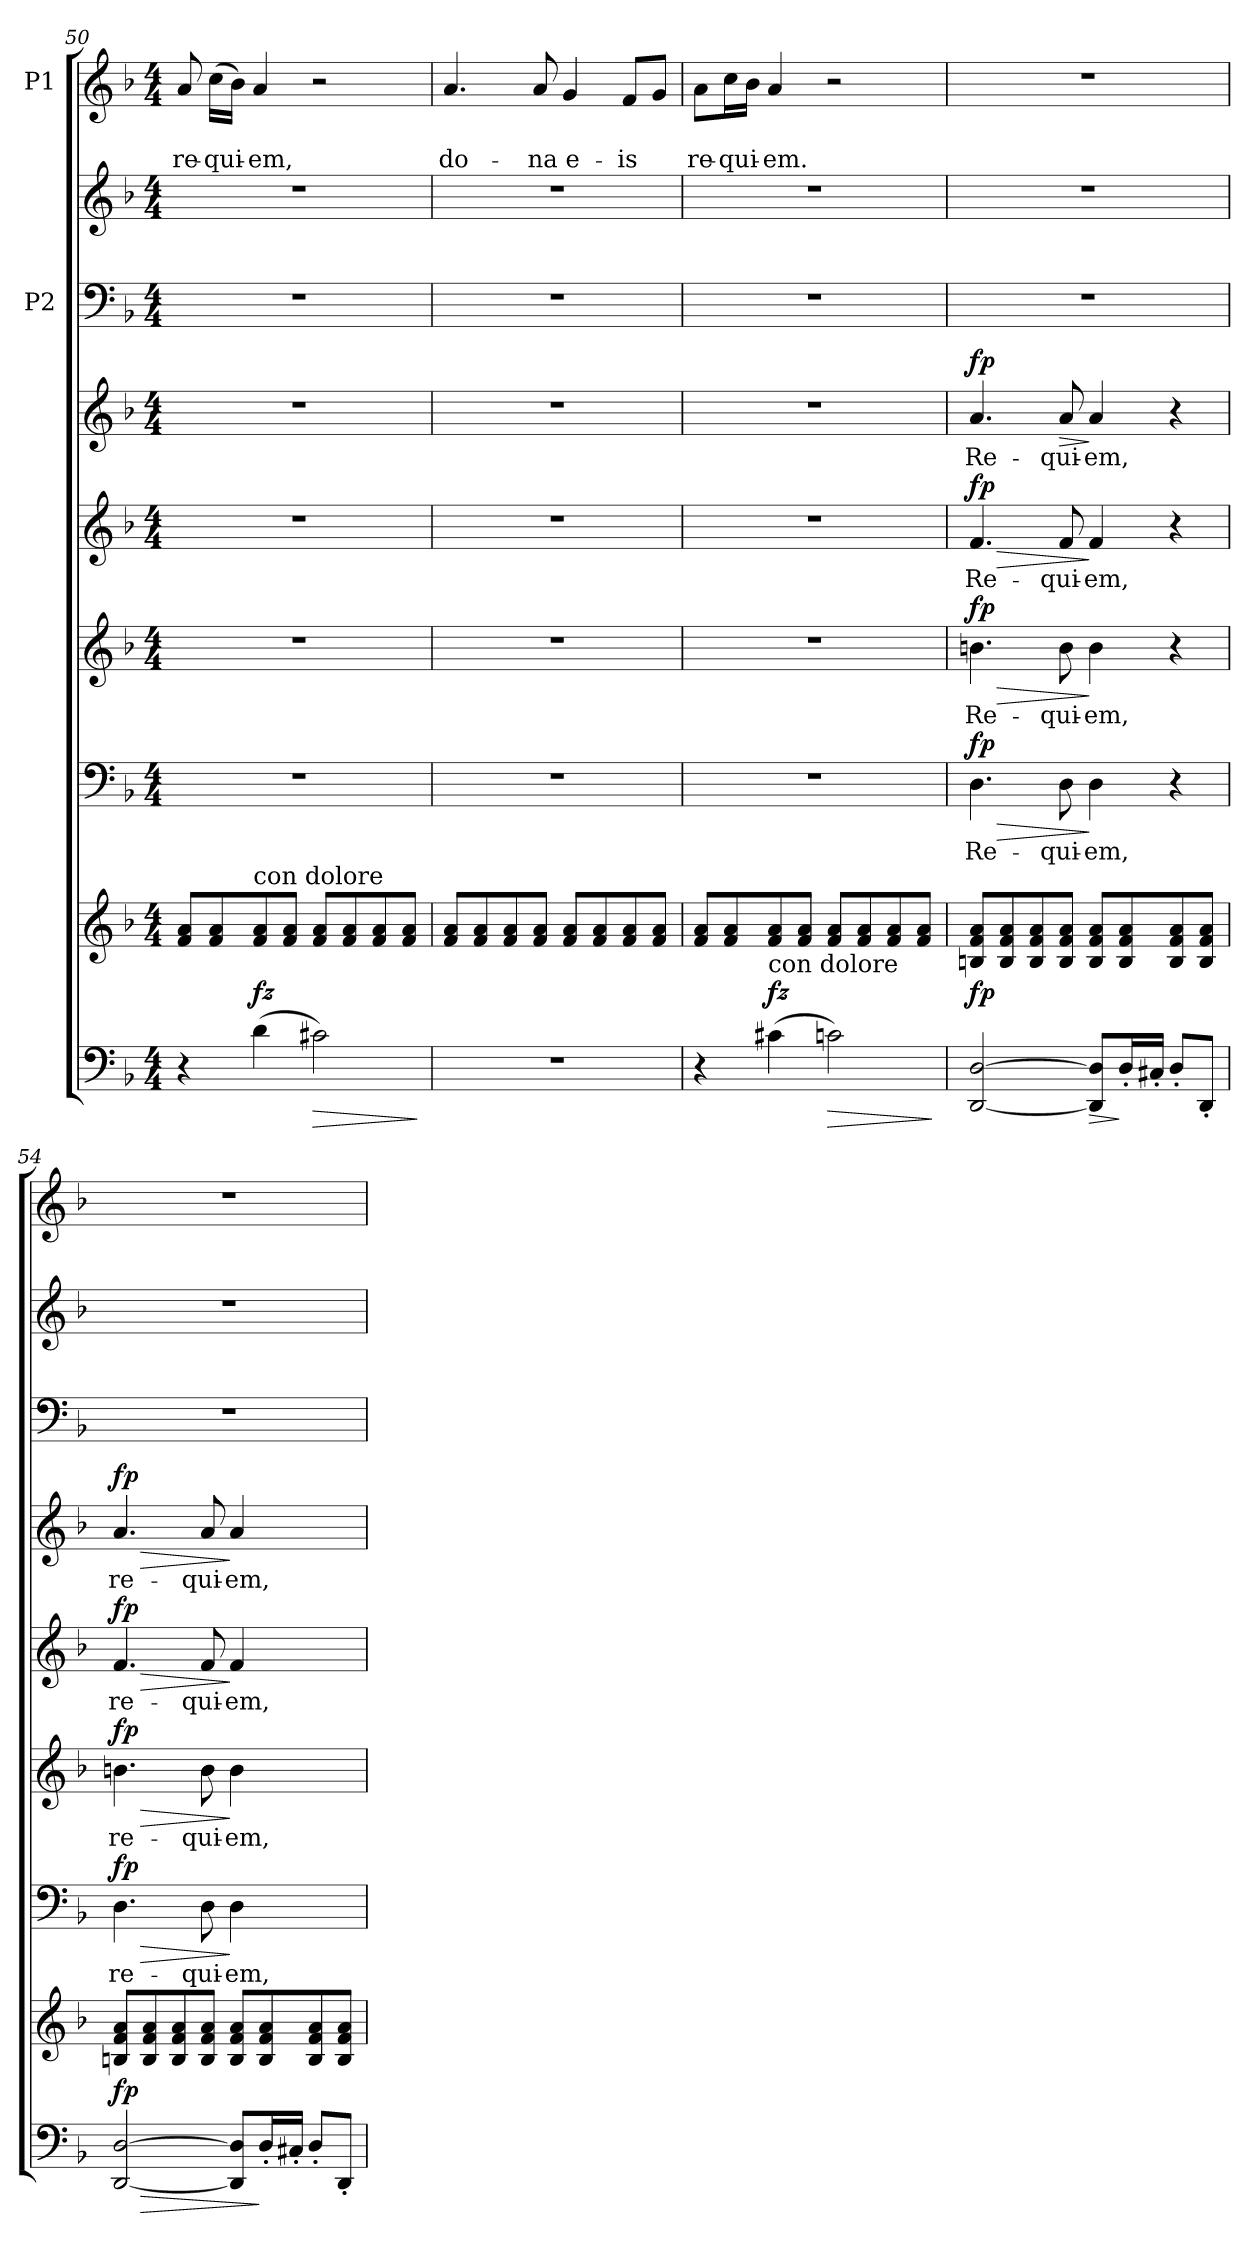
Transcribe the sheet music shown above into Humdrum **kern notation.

**kern	**dynam	**kern	**kern	**text	**dynam	**kern	**text	**dynam	**kern	**text	**dynam	**kern	**text	**dynam	**kern	**kern	**kern	**text	**text
*part8	*part8	*part7	*part6	*part6	*part6	*part5	*part5	*part5	*part4	*part4	*part4	*part3	*part3	*part3	*part2	*part2	*part1	*part1	*part1
*staff9	*staff9	*staff8	*staff7	*staff7	*staff7	*staff6	*staff6	*staff6	*staff5	*staff5	*staff5	*staff4	*staff4	*staff4	*staff3	*staff2	*staff1	*staff1	*staff1
*	*	*	*	*	*	*	*	*	*	*	*	*	*	*	*I"P2	*	*I"P1	*	*
*clefF4	*	*clefG2	*clefF4	*	*	*clefG2	*	*	*clefG2	*	*	*clefG2	*	*	*clefF4	*clefG2	*clefG2	*	*
*k[b-]	*	*k[b-]	*k[b-]	*	*	*k[b-]	*	*	*k[b-]	*	*	*k[b-]	*	*	*k[b-]	*k[b-]	*k[b-]	*	*
*F:	*	*F:	*F:	*	*	*F:	*	*	*F:	*	*	*F:	*	*	*F:	*F:	*F:	*	*
*M4/4	*	*M4/4	*M4/4	*	*	*M4/4	*	*	*M4/4	*	*	*M4/4	*	*	*M4/4	*M4/4	*M4/4	*	*
=50	=50	=50	=50	=50	=50	=50	=50	=50	=50	=50	=50	=50	=50	=50	=50	=50	=50	=50	=50
!	!	!	!	!	!	!	!	!	!	!	!	!	!	!	!	!	!	!	!LO:LY:b
4r	.	8f/ 8a/L	1r	.	.	1r	.	.	1r	.	.	1r	.	.	1r	1r	8a/	.	re-
!	!	!	!	!	!	!	!	!	!	!	!	!	!	!	!	!	!	!	!LO:LY:b
.	.	8f/ 8a/	.	.	.	.	.	.	.	.	.	.	.	.	.	.	(>16cc\LL	.	-qui-
.	.	.	.	.	.	.	.	.	.	.	.	.	.	.	.	.	16b-\JJ)	.	.
!	!	!LO:TX:a:t=con dolore	!	!	!	!	!	!	!	!	!	!	!	!	!	!	!	!	!
!	!LO:DY:a	!	!	!	!	!	!	!	!	!	!	!	!	!	!	!	!	!	!LO:LY:b
(>4d\	fz	8f/ 8a/	.	.	.	.	.	.	.	.	.	.	.	.	.	.	4a/	.	-em,
.	.	8f/ 8a/J	.	.	.	.	.	.	.	.	.	.	.	.	.	.	.	.	.
!	!LO:HP:b	!	!	!	!	!	!	!	!	!	!	!	!	!	!	!	!	!	!
2c#X\)	>	8f/ 8a/L	.	.	.	.	.	.	.	.	.	.	.	.	.	.	2r	.	.
.	.	8f/ 8a/	.	.	.	.	.	.	.	.	.	.	.	.	.	.	.	.	.
.	.	8f/ 8a/	.	.	.	.	.	.	.	.	.	.	.	.	.	.	.	.	.
.	.	8f/ 8a/J	.	.	.	.	.	.	.	.	.	.	.	.	.	.	.	.	.
.	]	.	.	.	.	.	.	.	.	.	.	.	.	.	.	.	.	.	.
=51	=51	=51	=51	=51	=51	=51	=51	=51	=51	=51	=51	=51	=51	=51	=51	=51	=51	=51	=51
!	!	!	!	!	!	!	!	!	!	!	!	!	!	!	!	!	!	!	!LO:LY:b
1r	.	8f/ 8a/L	1r	.	.	1r	.	.	1r	.	.	1r	.	.	1r	1r	4.a/	.	do-
.	.	8f/ 8a/	.	.	.	.	.	.	.	.	.	.	.	.	.	.	.	.	.
.	.	8f/ 8a/	.	.	.	.	.	.	.	.	.	.	.	.	.	.	.	.	.
!	!	!	!	!	!	!	!	!	!	!	!	!	!	!	!	!	!	!	!LO:LY:b
.	.	8f/ 8a/J	.	.	.	.	.	.	.	.	.	.	.	.	.	.	8a/	.	-na
!	!	!	!	!	!	!	!	!	!	!	!	!	!	!	!	!	!	!	!LO:LY:b
.	.	8f/ 8a/L	.	.	.	.	.	.	.	.	.	.	.	.	.	.	4g/	.	e-
.	.	8f/ 8a/	.	.	.	.	.	.	.	.	.	.	.	.	.	.	.	.	.
!	!	!	!	!	!	!	!	!	!	!	!	!	!	!	!	!	!	!	!LO:LY:b
.	.	8f/ 8a/	.	.	.	.	.	.	.	.	.	.	.	.	.	.	8f/L	.	-is
.	.	8f/ 8a/J	.	.	.	.	.	.	.	.	.	.	.	.	.	.	8g/J	.	.
=52	=52	=52	=52	=52	=52	=52	=52	=52	=52	=52	=52	=52	=52	=52	=52	=52	=52	=52	=52
!	!	!	!	!	!	!	!	!	!	!	!	!	!	!	!	!	!	!	!LO:LY:b
4r	.	8f/ 8a/L	1r	.	.	1r	.	.	1r	.	.	1r	.	.	1r	1r	8a\L	.	re-
!	!	!	!	!	!	!	!	!	!	!	!	!	!	!	!	!	!	!	!LO:LY:b
.	.	8f/ 8a/	.	.	.	.	.	.	.	.	.	.	.	.	.	.	16cc\L	.	-qui-
.	.	.	.	.	.	.	.	.	.	.	.	.	.	.	.	.	16b-\JJ	.	.
!LO:TX:a:t=con dolore	!	!	!	!	!	!	!	!	!	!	!	!	!	!	!	!	!	!	!
!	!LO:DY:a	!	!	!	!	!	!	!	!	!	!	!	!	!	!	!	!	!	!LO:LY:b
(>4c#X\	fz	8f/ 8a/	.	.	.	.	.	.	.	.	.	.	.	.	.	.	4a/	.	-em.
.	.	8f/ 8a/J	.	.	.	.	.	.	.	.	.	.	.	.	.	.	.	.	.
!	!LO:HP:b	!	!	!	!	!	!	!	!	!	!	!	!	!	!	!	!	!	!
2cn\)	>	8f/ 8a/L	.	.	.	.	.	.	.	.	.	.	.	.	.	.	2r	.	.
.	.	8f/ 8a/	.	.	.	.	.	.	.	.	.	.	.	.	.	.	.	.	.
.	.	8f/ 8a/	.	.	.	.	.	.	.	.	.	.	.	.	.	.	.	.	.
.	.	8f/ 8a/J	.	.	.	.	.	.	.	.	.	.	.	.	.	.	.	.	.
.	]	.	.	.	.	.	.	.	.	.	.	.	.	.	.	.	.	.	.
=53	=53	=53	=53	=53	=53	=53	=53	=53	=53	=53	=53	=53	=53	=53	=53	=53	=53	=53	=53
!	!LO:DY:a	!	!	!LO:LY:b	!LO:HP:b	!	!LO:LY:b	!LO:HP:b	!	!LO:LY:b	!LO:HP:b	!	!LO:LY:b	!	!	!	!	!	!
!	!LO:DY:n=1:a	!	!	!	!LO:DY:n=1:a	!	!	!	!	!	!	!	!	!	!	!	!	!	!
!	!	!	!	!	!LO:DY:n=2:a	!	!	!LO:DY:n=1:a	!	!	!	!	!	!	!	!	!	!	!
!	!	!	!	!	!	!	!	!LO:DY:n=2:a	!	!	!LO:DY:n=1:a	!	!	!	!	!	!	!	!
!	!	!	!	!	!	!	!	!	!	!	!LO:DY:n=2:a	!	!	!LO:DY:a	!	!	!	!	!
!	!	!	!	!	!	!	!	!	!	!	!	!	!	!LO:DY:n=1:a	!	!	!	!	!
[2DD/ [2D/	f p	8Bn/ 8f/ 8a/L	4.D\	Re-	> f p	4.bn\	Re-	> f p	4.f/	Re-	> f p	4.a/	Re-	f p	1r	1r	1r	.	.
.	.	8B/ 8f/ 8a/	.	.	.	.	.	.	.	.	.	.	.	.	.	.	.	.	.
.	.	8B/ 8f/ 8a/	.	.	.	.	.	.	.	.	.	.	.	.	.	.	.	.	.
!	!	!	!	!LO:LY:b	!	!	!LO:LY:b	!	!	!LO:LY:b	!	!	!LO:LY:b	!LO:HP:b	!	!	!	!	!
.	.	8B/ 8f/ 8a/J	8D\	-qui-	.	8b\	-qui-	.	8f/	-qui-	.	8a/	-qui-	>	.	.	.	.	.
!	!LO:HP:b	!	!	!LO:LY:b	!	!	!LO:LY:b	!	!	!LO:LY:b	!	!	!LO:LY:b	!	!	!	!	!	!
8DD/] 8D/]L	>	8B/ 8f/ 8a/L	4D\	-em,	]	4b\	-em,	]	4f/	-em,	]	4a/	-em,	]	.	.	.	.	.
16D'/L	]	8B/ 8f/ 8a/	.	.	.	.	.	.	.	.	.	.	.	.	.	.	.	.	.
16C#X'/JJ	.	.	.	.	.	.	.	.	.	.	.	.	.	.	.	.	.	.	.
8D'/L	.	8B/ 8f/ 8a/	4r	.	.	4r	.	.	4r	.	.	4r	.	.	.	.	.	.	.
8DD'/J	.	8B/ 8f/ 8a/J	.	.	.	.	.	.	.	.	.	.	.	.	.	.	.	.	.
=54	=54	=54	=54	=54	=54	=54	=54	=54	=54	=54	=54	=54	=54	=54	=54	=54	=54	=54	=54
!	!LO:HP:b	!	!	!LO:LY:b	!LO:HP:b	!	!LO:LY:b	!LO:HP:b	!	!LO:LY:b	!LO:HP:b	!	!LO:LY:b	!LO:HP:b	!	!	!	!	!
!	!LO:DY:n=1:a	!	!	!	!	!	!	!	!	!	!	!	!	!	!	!	!	!	!
!	!LO:DY:n=2:a	!	!	!	!LO:DY:n=1:a	!	!	!	!	!	!	!	!	!	!	!	!	!	!
!	!	!	!	!	!LO:DY:n=2:a	!	!	!LO:DY:n=1:a	!	!	!	!	!	!	!	!	!	!	!
!	!	!	!	!	!	!	!	!LO:DY:n=2:a	!	!	!LO:DY:n=1:a	!	!	!	!	!	!	!	!
!	!	!	!	!	!	!	!	!	!	!	!LO:DY:n=2:a	!	!	!LO:DY:n=1:a	!	!	!	!	!
!	!	!	!	!	!	!	!	!	!	!	!	!	!	!LO:DY:n=2:a	!	!	!	!	!
[2DD/ [2D/	> f p	8Bn/ 8f/ 8a/L	4.D\	re-	> f p	4.bn\	re-	> f p	4.f/	re-	> f p	4.a/	re-	> f p	1r	1r	1r	.	.
.	.	8B/ 8f/ 8a/	.	.	.	.	.	.	.	.	.	.	.	.	.	.	.	.	.
.	.	8B/ 8f/ 8a/	.	.	.	.	.	.	.	.	.	.	.	.	.	.	.	.	.
!	!	!	!	!LO:LY:b	!	!	!LO:LY:b	!	!	!LO:LY:b	!	!	!LO:LY:b	!	!	!	!	!	!
.	.	8B/ 8f/ 8a/J	8D\	-qui-	.	8b\	-qui-	.	8f/	-qui-	.	8a/	-qui-	.	.	.	.	.	.
!	!	!	!	!LO:LY:b	!	!	!LO:LY:b	!	!	!LO:LY:b	!	!	!LO:LY:b	!	!	!	!	!	!
8DD/] 8D/]L	.	8B/ 8f/ 8a/L	4D\	-em,	]	4b\	-em,	]	4f/	-em,	]	4a/	-em,	]	.	.	.	.	.
16D'/L	]	8B/ 8f/ 8a/	.	.	.	.	.	.	.	.	.	.	.	.	.	.	.	.	.
16C#X'/JJ	.	.	.	.	.	.	.	.	.	.	.	.	.	.	.	.	.	.	.
8D'/L	.	8B/ 8f/ 8a/	4ryy	.	.	4ryy	.	.	4ryy	.	.	4ryy	.	.	.	.	.	.	.
8DD'/J	.	8B/ 8f/ 8a/J	.	.	.	.	.	.	.	.	.	.	.	.	.	.	.	.	.
=	=	=	=	=	=	=	=	=	=	=	=	=	=	=	=	=	=	=	=
*-	*-	*-	*-	*-	*-	*-	*-	*-	*-	*-	*-	*-	*-	*-	*-	*-	*-	*-	*-
